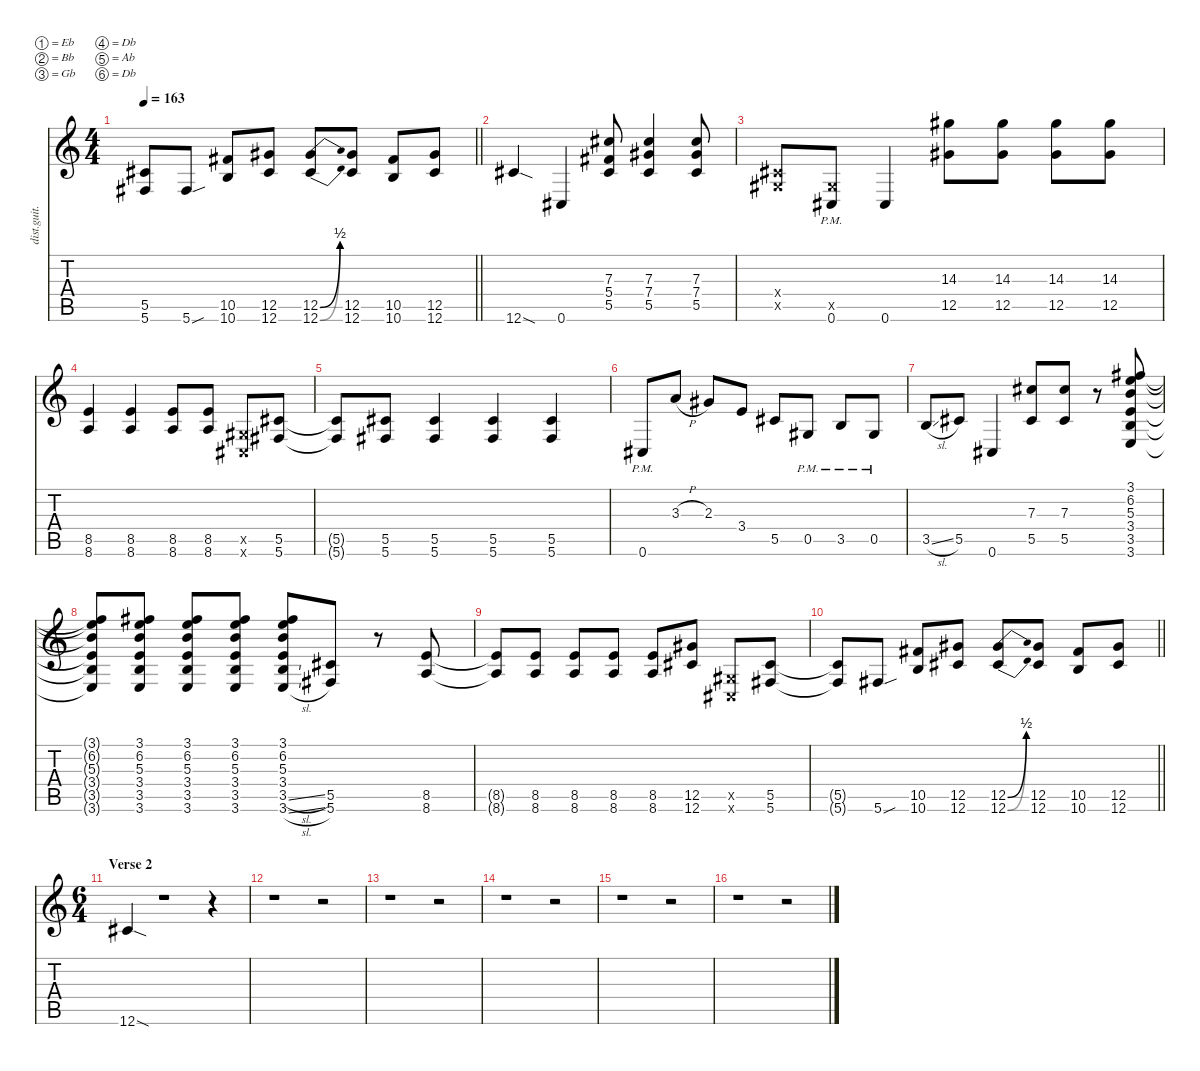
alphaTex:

\defaultSystemsLayout 4
\hideDynamics
\bracketExtendMode nobrackets
\otherSystemsTrackNameOrientation horizontal
\track ("Rhythm Guitar R" "dist.guit.") {solo instrument distortionguitar}
\staff {score tabs}
\tuning (Eb4 Bb3 Gb3 Db3 Ab2 Db2)
\ts (4 4)
\tempo 163
\clef g2
\barLineRight lightlight
\ks c
(5.5{t acc #} 5.6{t acc #}).8{dy f beam Up} 5.6{sou acc #}.8{beam Up} (10.5{acc #} 10.6).8{beam Up} (12.5{acc #} 12.6{acc #}).8{beam Up} (12.5{be (bend 0 0 25.0000008 2) acc #} 12.6{be (bend 0 0 25.0000008 2) acc #}).8{beam Up} (12.5{acc #} 12.6{acc #}).8{beam Up} (10.5{acc #} 10.6).8{beam Up} (12.5{acc #} 12.6{acc #}).8{beam Up} |
\section ("" "")
12.6{sod acc #}.4{beam Up} 0.6{acc #}.4{beam Up} (7.3{acc #} 5.4{acc #} 5.5{acc #}).8{beam Up} (7.3{acc #} 7.4{acc #} 5.5{acc #}).4{beam Up} (7.3{acc #} 7.4{acc #} 5.5{acc #}).8{beam Up} |
(0.4{x acc #} 0.5{x acc #}).8{beam Up} (0.5{x acc #} 0.6{pm acc #}).8{beam Up} 0.6{acc #}.4{beam Up} (14.3{acc #} 12.5{acc #}).8{beam Down} (14.3{acc #} 12.5{acc #}).8{beam Down} (14.3{acc #} 12.5{acc #}).8{beam Down} (14.3{acc #} 12.5{acc #}).8{beam Down} |
(8.5 8.6).4{beam Up} (8.5 8.6).4{beam Up} (8.5 8.6).8{beam Up} (8.5 8.6).8{beam Up} (0.5{x acc #} 0.6{x acc #}).8{beam Up} (5.5{acc #} 5.6{acc #}).8{beam Up} |
(5.5{t acc #} 5.6{t acc #}).8{beam Up} (5.5{acc #} 5.6{acc #}).8{beam Up} (5.5{acc #} 5.6{acc #}).4{beam Up} (5.5{acc #} 5.6{acc #}).4{beam Up} (5.5{acc #} 5.6{acc #}).4{beam Up} |
0.6{pm acc #}.8{beam Up} 3.3{h}.8{beam Up} 2.3{acc #}.8{beam Up} 3.4.8{beam Up} 5.5{acc #}.8{beam Up} 0.5{pm acc #}.8{beam Up} 3.5{pm}.8{beam Up} 0.5{pm acc #}.8{beam Up} |
3.5{sl}.8{beam Up} 5.5{acc #}.8{beam Up} 0.6{acc #}.4{beam Up} (7.3{acc #} 5.5{acc #}).8{beam Up} (7.3{acc #} 5.5{acc #}).8{beam Up} r.8{beam Up} (3.1{acc #} 6.2 5.3 3.4 3.5 3.6).8{beam Up} |
(3.1{t acc #} 6.2{t} 5.3{t} 3.4{t} 3.5{t} 3.6{t}).8{beam Up} (3.1{acc #} 6.2 5.3 3.4 3.5 3.6).8{beam Up} (3.1{acc #} 6.2 5.3 3.4 3.5 3.6).8{beam Up} (3.1{acc #} 6.2 5.3 3.4 3.5 3.6).8{beam Up} (3.1{acc #} 6.2 5.3 3.4 3.5{sl} 3.6{sl}).8{beam Up} (5.5{acc #} 5.6{acc #}).8{beam Up} r.8{beam Up} (8.5 8.6).8{beam Up} |
(8.5{t} 8.6{t}).8{beam Up} (8.5 8.6).8{beam Up} (8.5 8.6).8{beam Up} (8.5 8.6).8{beam Up} (8.5 8.6).8{beam Up} (12.5{acc #} 12.6{acc #}).8{beam Up} (0.5{x acc #} 0.6{x acc #}).8{beam Up} (5.5{acc #} 5.6{acc #}).8{beam Up} |
\barLineRight lightlight
(5.5{t acc #} 5.6{t acc #}).8{beam Up} 5.6{sou acc #}.8{beam Up} (10.5{acc #} 10.6).8{beam Up} (12.5{acc #} 12.6{acc #}).8{beam Up} (12.5{be (bend 0 0 25.0000008 2) acc #} 12.6{be (bend 0 0 25.0000008 2) acc #}).8{beam Up} (12.5{acc #} 12.6{acc #}).8{beam Up} (10.5{acc #} 10.6).8{beam Up} (12.5{acc #} 12.6{acc #}).8{beam Up} |
\ts (6 4)
\beaming (8 6 6)
\section ("" "Verse 2")
12.6{sod acc #}.4{beam Up} r.1{beam Down} r.4{beam Down} |
r.1{beam Down} r.2{beam Down} |
r.1{beam Down} r.2{beam Down} |
r.1{beam Down} r.2{beam Down} |
r.1{beam Down} r.2{beam Down} |
r.1{beam Down} r.2{beam Down}
